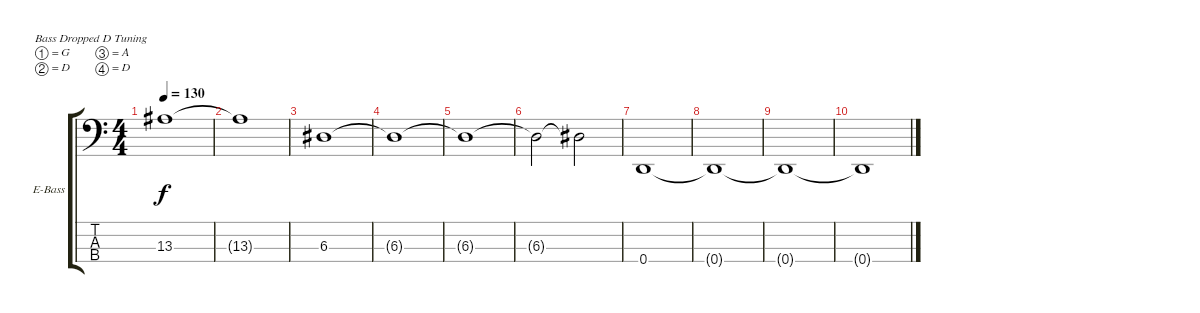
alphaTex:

\bracketExtendMode groupsimilarinstruments
\firstSystemTrackNameOrientation horizontal
\otherSystemsTrackNameOrientation horizontal
\track ("Electric Bass" "E-Bass") {instrument electricbassfinger}
\staff {score tabs}
\tuning (G2 D2 A1 D1)
\ts (4 4)
\tempo 130
\clef f4
\ks c
13.3{t}.1{dy f} |
13.3{t}.1 |
6.3.1 |
6.3{t}.1 |
6.3{t}.1 |
6.3{t}.2 6.3{t}.2 |
0.4.1 |
0.4{t}.1 |
0.4{t}.1 |
0.4{t}.1
